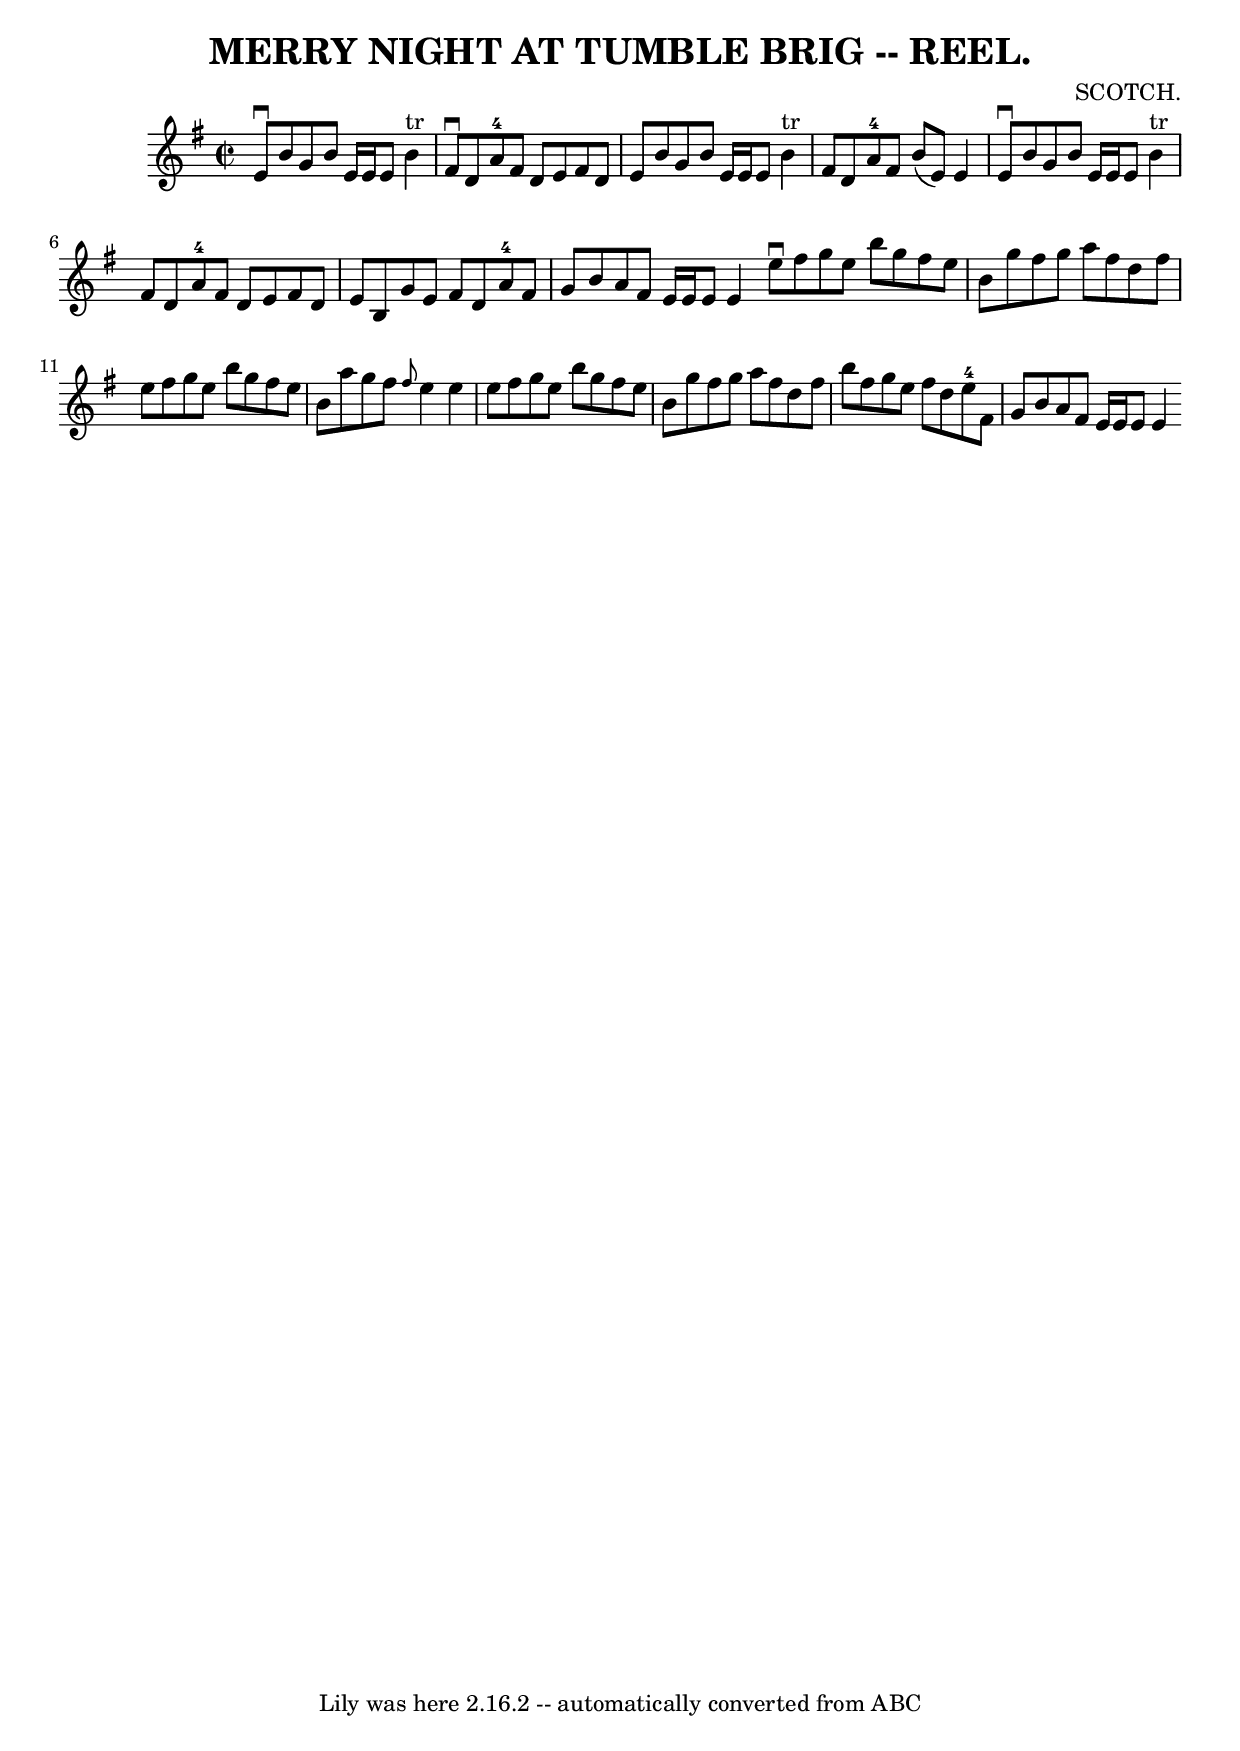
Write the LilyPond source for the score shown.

\version "2.16.2"
\include "Mammoth.ily"
\header {
  %% book = "Coles"
  composer = "SCOTCH."
  crossRefNumber = "4"
  footnotes = ""
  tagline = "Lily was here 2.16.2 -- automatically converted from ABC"
  title = "MERRY NIGHT AT TUMBLE BRIG -- REEL."

}
voicedefault =  {


  \override Staff.TimeSignature #'style = #'C
  \time 2/2 
  \key e \minor
  e'8^\downbow b'8 g'8 b'8 e'16 e'16       e'8 b'4^"tr"  |
  fis'8^\downbow d'8 a'8-4 fis'8 d'8     e'8 fis'8 d'8   |
  e'8 b'8 g'8 b'8 e'16 e'16       e'8 b'4^"tr"  |
  fis'8 d'8 a'8-4 fis'8 b'8 (e'8) e'4  |
  e'8^\downbow b'8 g'8 b'8 e'16 e'16 e'8    b'4^"tr"  |
  fis'8 d'8 a'8-4 fis'8 d'8 e'8       fis'8 d'8   |
  e'8 b8 g'8 e'8 fis'8 d'8 a'8-4      fis'8   |
  g'8 b'8 a'8 fis'8 e'16 e'16 e'8 e'4     \bar "| |" e''8^\downbow fis''8 g''8 e''8 b''8 g''8 fis''8    e''8   |
  b'8 g''8 fis''8 g''8 a''8 fis''8 d''8       fis''8   |
  e''8 fis''8 g''8 e''8 b''8 g''8 fis''8       e''8   |
  b'8 a''8 g''8 fis''8  \grace { fis''8  
			       } e''4       e''4   |
  e''8 fis''8 g''8 e''8 b''8 g''8 fis''8       e''8   |
  b'8 g''8 fis''8 g''8 a''8 fis''8 d''8       fis''8   |
  b''8 fis''8 g''8 e''8 fis''8 d''8 e''8-4 fis'8  |
  g'8 b'8 a'8 fis'8 e'16 e'16 e'8       e'4  \bar "| |"   

}

\score{
  <<

    \context Staff="default"
    {
      \voicedefault 
      
    }

  >>
  \layout {
    
  }
  \midi {
  }

}
